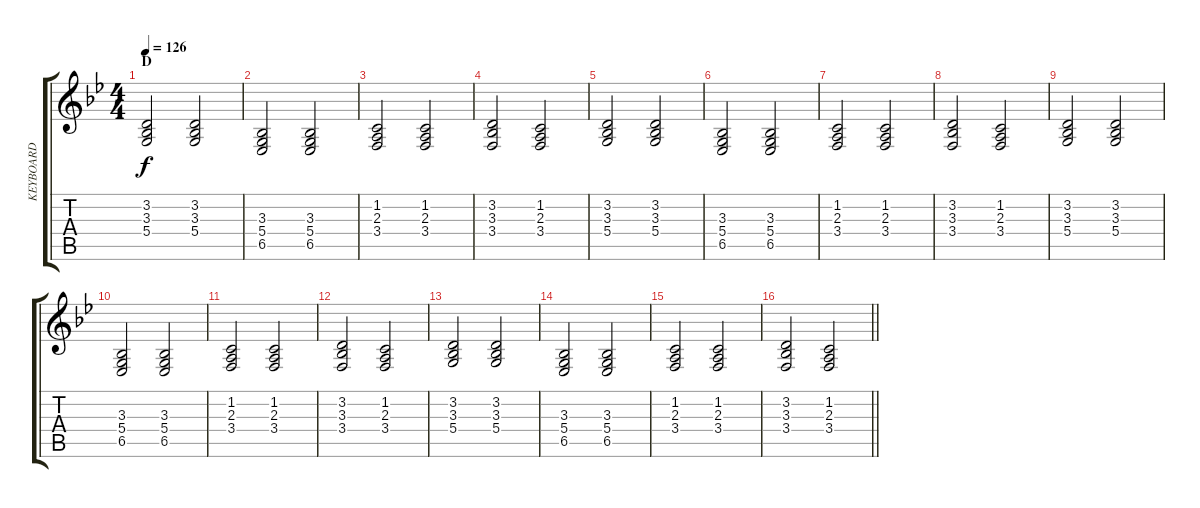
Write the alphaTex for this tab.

\track ("KEYBOARD" "KEYBOARD") {instrument acousticgrandpiano}
\staff {score tabs}
\tuning (E4 B3 G3 D3 A2 E2) {hide}
\ts (4 4)
\section ("" "D")
\tempo 126
\clef g2
\ks bb
(3.2 3.3 5.4).2{dy f} (3.2 3.3 5.4).2 |
(3.3 5.4 6.5).2 (3.3 5.4 6.5).2 |
(1.2 2.3 3.4).2 (1.2 2.3 3.4).2 |
(3.2 3.3 3.4).2 (1.2 2.3 3.4).2 |
(3.2 3.3 5.4).2 (3.2 3.3 5.4).2 |
(3.3 5.4 6.5).2 (3.3 5.4 6.5).2 |
(1.2 2.3 3.4).2 (1.2 2.3 3.4).2 |
(3.2 3.3 3.4).2 (1.2 2.3 3.4).2 |
(3.2 3.3 5.4).2 (3.2 3.3 5.4).2 |
(3.3 5.4 6.5).2 (3.3 5.4 6.5).2 |
(1.2 2.3 3.4).2 (1.2 2.3 3.4).2 |
(3.2 3.3 3.4).2 (1.2 2.3 3.4).2 |
(3.2 3.3 5.4).2 (3.2 3.3 5.4).2 |
(3.3 5.4 6.5).2 (3.3 5.4 6.5).2 |
(1.2 2.3 3.4).2 (1.2 2.3 3.4).2 |
\barLineRight lightlight
(3.2 3.3 3.4).2 (1.2 2.3 3.4).2
